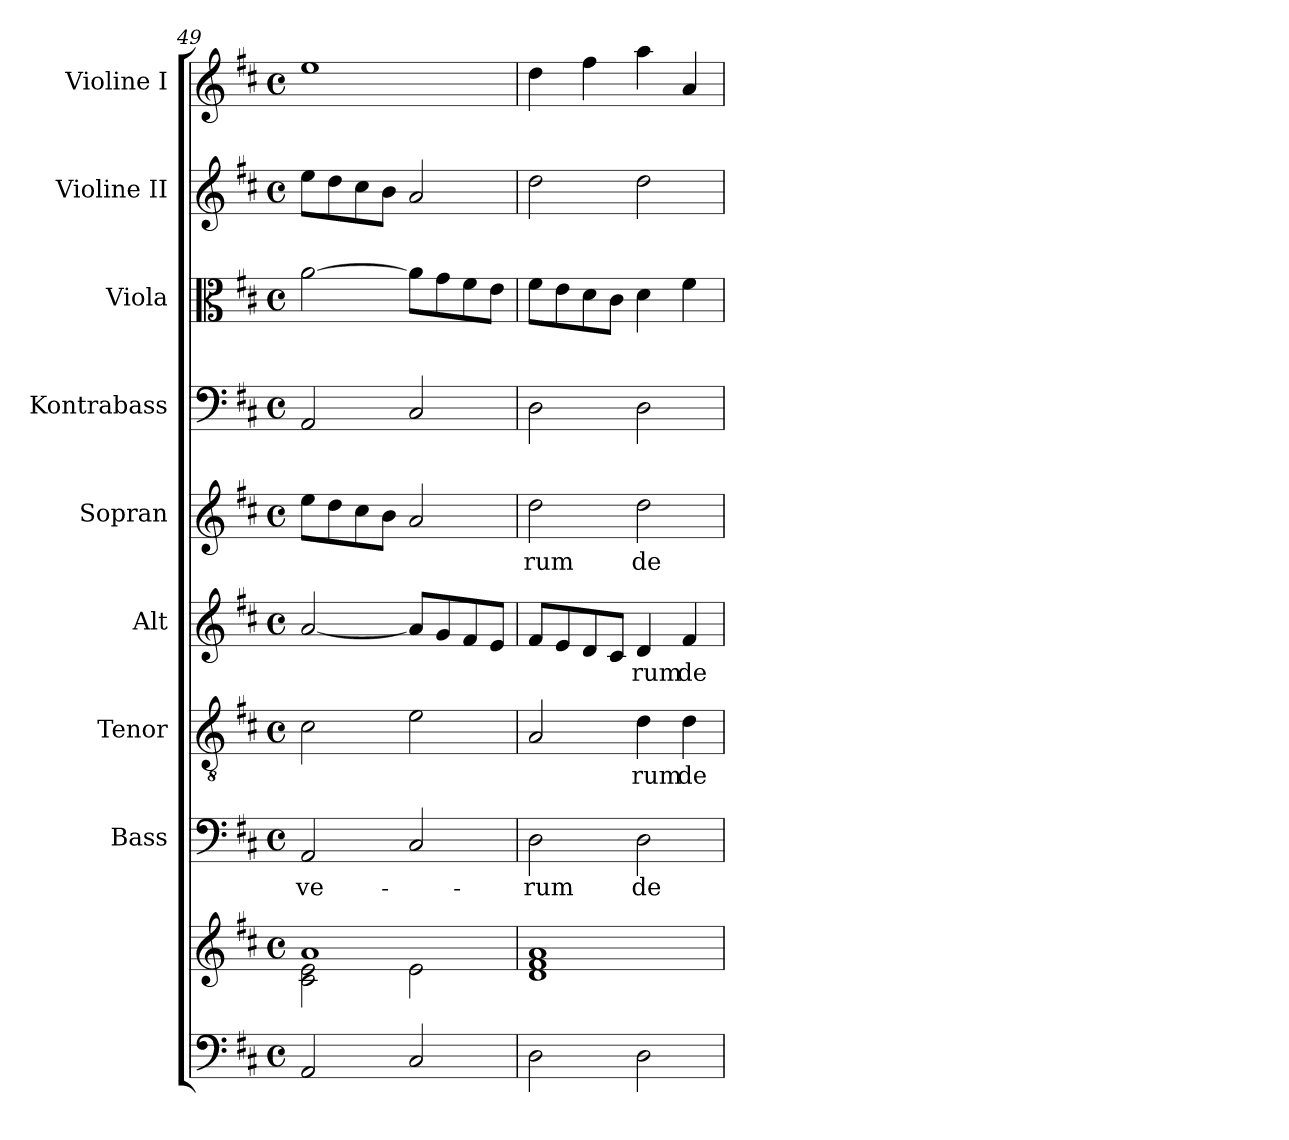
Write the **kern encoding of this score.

**kern	**kern	**kern	**text	**kern	**text	**kern	**text	**kern	**text	**kern	**kern	**kern	**kern
*part9	*part9	*part8	*part8	*part7	*part7	*part6	*part6	*part5	*part5	*part4	*part3	*part2	*part1
*staff10	*staff9	*staff8	*staff8	*staff7	*staff7	*staff6	*staff6	*staff5	*staff5	*staff4	*staff3	*staff2	*staff1
*	*	*I"Bass	*	*I"Tenor	*	*I"Alt	*	*I"Sopran	*	*I"Kontrabass	*I"Viola	*I"Violine II	*I"Violine I
*	*	*I'B.	*	*I'T.	*	*I'A.	*	*I'S.	*	*I'Kb.	*I'Vla.	*I'Vl. II	*I'Vl. I
!!LO:PB:g=z
*clefF4	*clefG2	*clefF4	*	*clefGv2	*	*clefG2	*	*clefG2	*	*clefF4	*clefC3	*clefG2	*clefG2
*	*	*	*	*	*	*	*	*	*	*ITrd7c12	*	*	*
*k[f#c#]	*k[f#c#]	*k[f#c#]	*	*k[f#c#]	*	*k[f#c#]	*	*k[f#c#]	*	*k[f#c#]	*k[f#c#]	*k[f#c#]	*k[f#c#]
*D:	*D:	*D:	*	*D:	*	*D:	*	*D:	*	*D:	*D:	*D:	*D:
*M4/4	*M4/4	*M4/4	*	*M4/4	*	*M4/4	*	*M4/4	*	*M4/4	*M4/4	*M4/4	*M4/4
*met(c)	*met(c)	*met(c)	*	*met(c)	*	*met(c)	*	*met(c)	*	*met(c)	*met(c)	*met(c)	*met(c)
=49	=49	=49	=49	=49	=49	=49	=49	=49	=49	=49	=49	=49	=49
*	*^	*	*	*	*	*	*	*	*	*	*	*	*
!	!	!	!	!LO:LY:b	!	!	!	!	!	!	!	!	!	!
2AA/	1a	2c#\ 2e\	2AA/	ve-	2c#\	.	[2a/	.	8ee\L	.	2AAA/	[2a\	8ee\L	1ee
.	.	.	.	.	.	.	.	.	8dd\	.	.	.	8dd\	.
.	.	.	.	.	.	.	.	.	8cc#\	.	.	.	8cc#\	.
.	.	.	.	.	.	.	.	.	8b\J	.	.	.	8b\J	.
2C#/	.	2e\	2C#/	.	2e\	.	8a/L]	.	2a/	.	2CC#/	8a\L]	2a/	.
.	.	.	.	.	.	.	8g/	.	.	.	.	8g\	.	.
.	.	.	.	.	.	.	8f#/	.	.	.	.	8f#\	.	.
.	.	.	.	.	.	.	8e/J	.	.	.	.	8e\J	.	.
*	*v	*v	*	*	*	*	*	*	*	*	*	*	*	*
=50	=50	=50	=50	=50	=50	=50	=50	=50	=50	=50	=50	=50	=50
!	!	!	!LO:LY:b	!	!	!	!	!	!LO:LY:b	!	!	!	!
2D\	1d 1f# 1a	2D\	-rum	2A/	.	8f#/L	.	2dd\	-rum	2DD\	8f#\L	2dd\	4dd\
.	.	.	.	.	.	8e/	.	.	.	.	8e\	.	.
.	.	.	.	.	.	8d/	.	.	.	.	8d\	.	4ff#\
.	.	.	.	.	.	8c#/J	.	.	.	.	8c#\J	.	.
!	!	!	!LO:LY:b	!	!LO:LY:b	!	!LO:LY:b	!	!LO:LY:b	!	!	!	!
2D\	.	2D\	de	4d\	-rum	4d/	-rum	2dd\	de	2DD\	4d\	2dd\	4aa\
!	!	!	!	!	!LO:LY:b	!	!LO:LY:b	!	!	!	!	!	!
.	.	.	.	4d\	de	4f#/	de	.	.	.	4f#\	.	4a/
=	=	=	=	=	=	=	=	=	=	=	=	=	=
*-	*-	*-	*-	*-	*-	*-	*-	*-	*-	*-	*-	*-	*-
